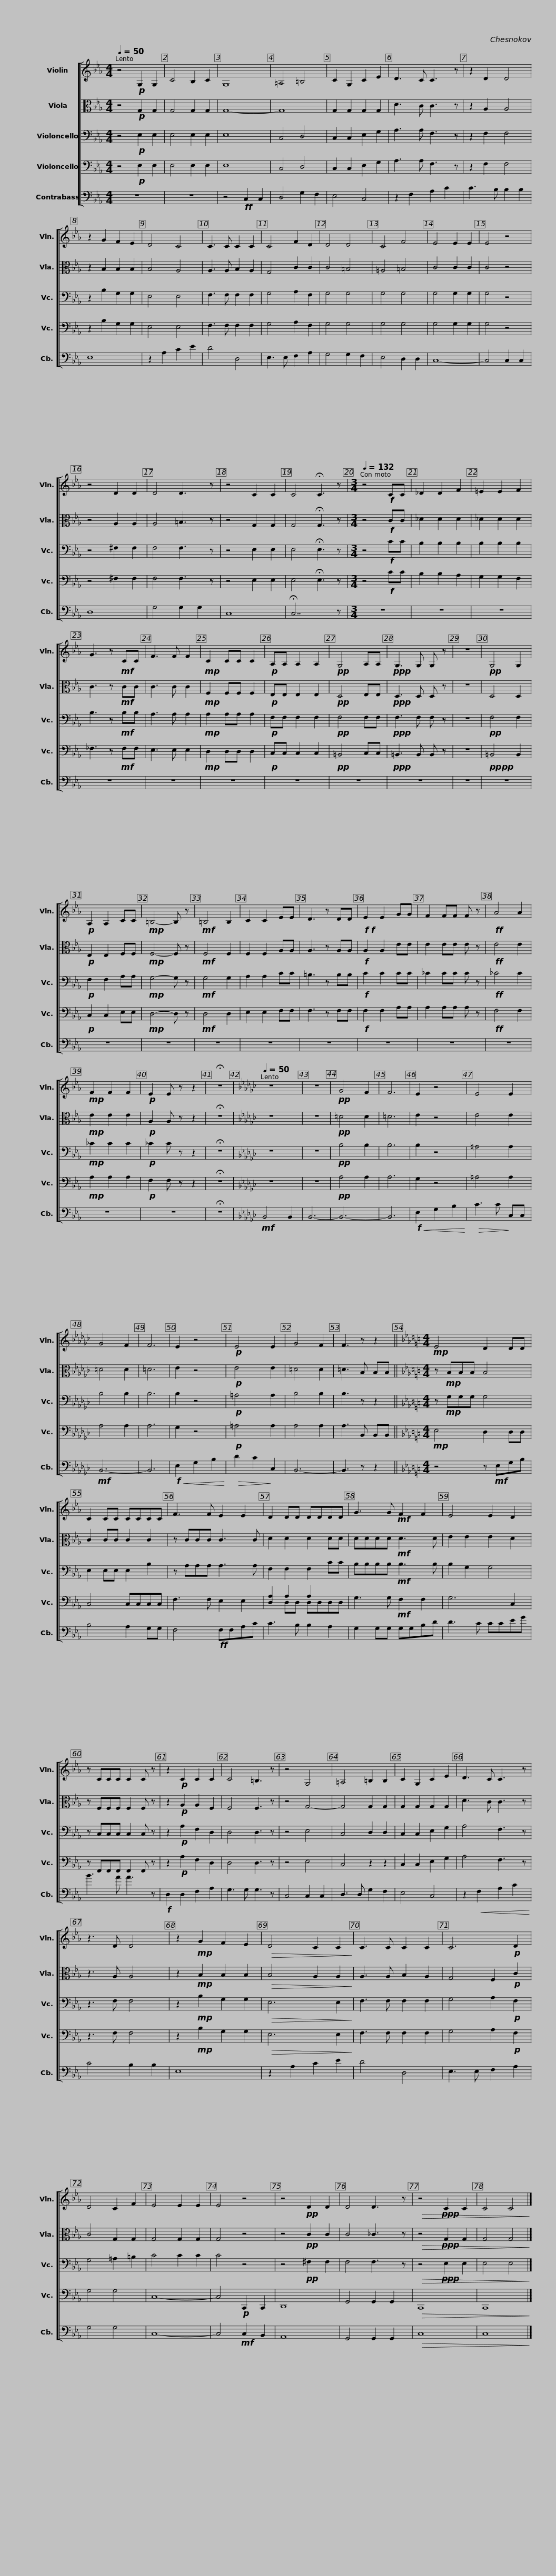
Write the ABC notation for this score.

X:1
%%score [ 1 2 3 ( 4 5 ) 6 ]
L:1/8
Q:1/4=50
M:4/4
I:linebreak $
K:Eb
V:1 treble
V:2 alto
V:3 bass
V:4 bass
V:5 bass
V:6 bass transpose=-12
V:1
 z4!p! G,2 G,2 | C4 B,2 C2 | G,8 | =A,4 =B,4 | C2 G,2 C2 E2 | %5
 D3 C C3 z | z2 D2 D4 |$ z2 G2 F2 E2 | D4 C4 | C3 C C2 C2 | %10
 C4 F2 D2 | D4 D4 | C4 F4 | E4 E2 E2 | E4 z4 | %15
 z4 D2 D2 |$ D4 D3 z | z4 C2 C2 | C4 !fermata!C3 z |[M:3/4][Q:1/4=132] z4!f! CC | %20
 _D2 D2 F2 | =E2 E2 F2 | G3 z!mf! CC | F3 F F2 |!mp! C2 CC C2 |$ %25
!p! A,A, A,2 A,2 |!pp! G,4 A,A, |!ppp! G,3 G, G, z | z6 |!pp! G,4 G,2 | %30
!p! A,2 A,2 CC |!mp! =B,4- B, z |!mf! =B,4 B,2 | C2 C2 EE |$ D3 z DD | %35
!f!!f! E2 E2 GG | F2 FF F z |!ff! A4 A2 |!mp! F2 F2 F2 |!p! E2 E z z2 | %40
 !fermata!z6 |[K:Gb][Q:1/4=50] z6 | z6 |$!pp! G4 F2 | F6 | %45
 E2 z4 | E4 E2 | G4 F2 | F6 | E2 z4 | %50
!p! E4 E2 | G4 F2 | F3 z z2 ||$[K:Eb][M:4/4]!mp! E4 D2 DD | C2 CC CCCC | %55
 F3 F E2 E2 | D2 DD DDDD |$ G3 G!mf! F2 F2 | E4 E2 D2 | z CCC C2 C z | %60
 z2!p! C2 C2 C2 | C4 =B,3 z | z4 G,4 |$ =A,4 =B,2 B,2 | C2 G,2 C2 E2 | %65
 D3 C C3 z | z3 D D4 | z2!mp! G2 F2 E2 |!>(! D4 C2 C2!>)! | C3 C C2 C2 |$ %70
 C6!p! D2 | D4 C2 F2 | E4 E2 E2 | E4 z4 | z4!pp! D2 D2 | %75
 D4 D3 z |!>(! z4!ppp! C2 C2 | C4 C4!>)! |] %78
V:2
 z4!p! G,2 G,2 | G,4 G,2 G,2 | G,8- | G,8 | G,2 G,2 G,2 G,2 | %5
 D3 C C3 z | z2 A,2 A,4 |$ z2 B,2 B,2 B,2 | B,4 A,4 | A,3 A, B,2 A,2 | %10
 G,4 C2 C2 | C4 =B,4 | =A,4 =B,4 | C4 C2 C2 | C4 z4 | %15
 z4 A,2 A,2 |$ A,4 =B,3 z | z4 G,2 G,2 | G,4 !fermata!G,3 z |[M:3/4] z4!f! CC | %20
 _D2 D2 D2 | _D2 D2 D2 | C3 z!mf! CC | C3 C C2 |!mp! F,2 F,F, F,2 |$ %25
!p! E,E, E,2 E,2 |!pp! D,4 E,E, |!ppp! D,3 D, D, z | z6 | D,4 D,2 | %30
!p! E,2 E,2 F,F, |!mp! F,4- F, z |!mf! F,4 F,2 | F,2 F,2 A,A, |$ A,3 z A,A, | %35
!f! A,2 A,2 EE | E2 EE E z |!ff! E4 E2 |!mp! E2 E2 E2 |!p! A,2 A, z z2 | %40
 !fermata!z6 |[K:Gb] z6 | z6 |$!pp! =D4 D2 | =D6 | %45
 E2 z4 | E4 E2 | =D4 D2 | =D6 | E2 z4 | %50
!p! E4 E2 | =D4 D2 | =D3 B, B,B, ||$[K:Eb][M:4/4] z!mp! B,B,B, B,4 | C2 CC C2 C2 | %55
 z CCC C3 C | D2 D2 D2 DD |$ DDDD!mf! D3 D | E2 E2 E2 D2 | z F,F,F, F,2 F, z | %60
 z2!p! A,2 A,2 F,2 | F,4 F,3 z | z4 G,4- |$ G,4 G,2 G,2 | G,2 G,2 G,2 G,2 | %65
 D3 C C3 z | z3 A, A,4 | z2!mp! B,2 B,2 B,2 |!>(! B,4 A,2 A,2!>)! | A,3 A, B,2 A,2 |$ %70
 G,4 F,2!p! C2 | C4 G,2 G,2 | G,4 G,2 G,2 | G,4 z4 | z4!pp! C2 C2 | %75
 C4 _C3 z |!>(! z4!ppp! G,2 G,2 | G,4 G,4!>)! |] %78
V:3
 z4!p! E,2 E,2 | E,4 E,2 E,2 | E,8 | C,4 D,4 | C,2 C,2 E,2 G,2 | %5
 A,3 A, F,3 z | z2 F,2 F,4 |$ z2 B,2 G,2 G,2 | E,4 E,4 | F,3 F, F,2 F,2 | %10
 G,4 A,2 F,2 | G,4 G,4 | G,4 G,4 | G,4 G,2 G,2 | G,4 z4 | %15
 z4 ^F,2 F,2 |$ F,4 F,3 z | z4 E,2 E,2 | E,4 !fermata!E,3 z |[M:3/4] z4!f! CC | %20
 B,2 B,2 B,2 | B,2 B,2 B,2 | B,3 z!mf! B,B, | A,3 A, A,2 |!mp! A,2 A,A, A,2 |$ %25
!p! F,F, F,2 F,2 |!pp! F,4 F,F, |!ppp! F,3 F, F, z | z6 |!pp! F,4 F,2 | %30
!p! F,2 F,2 A,A, |!mp! G,4- G, z |!mf! G,4 G,2 | A,2 A,2 CC |$ =B,3 z B,B, | %35
!f! C2 C2 CC | _C2 CC C z |!ff! _C4 C2 |!mp! _C2 C2 C2 |!p! _C2 C z z2 | %40
 !fermata!z6 |[K:Gb] z6 | z6 |$!pp! B,4 B,2 | B,6 | %45
 B,2 z4 | =A,4 A,2 | B,4 B,2 | B,6 | B,2 z4 | %50
!p! =A,4 A,2 | B,4 B,2 | B,3 z z2 ||$[K:Eb][M:4/4] z!mp! G,G,G, G,4 | E,2 E,E, E,2 B,2 | %55
 z A,A,A, A,3 A, | F,2 F,2 F,2 CC |$ B,B,B,B,!mf! B,3 B, | B,2 G,2 G,4 | z C,C,C, C,2 C, z | %60
 z2!p! A,2 F,2 D,2 | D,4 D,3 z | z4 E,4 |$ C,4 D,2 D,2 | C,2 C,2 E,2 G,2 | %65
 A,4 F,3 z | z3 F, F,4 | z2!mp! B,2 G,2 G,2 |!>(! E,6 E,2!>)! | F,3 F, F,2 F,2 |$ %70
 G,4 A,2!p! F,2 | G,4 =A,2 =B,2 | C4 C2 C2 | C4 z4 | z4!pp! ^F,2 F,2 | %75
 F,4 F,3 z |!>(! z4!ppp! E,2 E,2 | E,4 E,4!>)! |] %78
V:4
 z4!p! E,2 E,2 | E,4 E,2 E,2 | E,8 | C,4 D,4 | C,2 C,2 E,2 G,2 | %5
 A,3 A, F,3 z | z2 F,2 F,4 |$ z2 B,2 G,2 G,2 | E,4 E,4 | F,3 F, F,2 F,2 | %10
 G,4 A,2 F,2 | G,4 G,4 | G,4 G,4 | G,4 G,2 G,2 | G,4 z4 | %15
 z4 ^F,2 F,2 |$ F,4 F,3 z | z4 E,2 E,2 | E,4 !fermata!E,3 z |[M:3/4] z4!f! CC | %20
 B,2 B,2 A,2 | G,2 G,2 F,2 | _F,3 z!mf! F,F, | E,3 E, E,2 |!mp! D,2 D,D, D,2 |$ %25
!p! C,C, C,2 C,2 |!pp! =B,,4 C,C, |!ppp! =B,,3 B,, B,, z | z6 |!pp!!pp! =B,,4 B,,2 | %30
!p! C,2 C,2 E,E, |!mp! D,4- D, z |!mf! D,4 D,2 | E,2 E,2 F,F, |$ F,3 z F,F, | %35
!f! F,2 F,2 A,A, | A,2 A,A, A, z |!ff! F,4 F,2 |!mp! A,2 A,2 A,2 |!p! F,2 F, z z2 | %40
 !fermata!z6 |[K:Gb] z6 | z6 |$!pp! A,4 A,2 | A,6 | %45
 G,2 z4 | =A,4 A,2 | A,4 A,2 | A,6 | G,2 z4 | %50
!p! =A,4 A,2 | A,4 A,2 | A,3 B,, B,,B,, ||$[K:Eb][M:4/4]!mp! E,4 D,2 D,D, | C,4 C,C,C,C, | %55
 F,3 F, E,2 E,2 | [D,A,]2 A,2 A,2 x x |$ G,3 G,!mf! F,2 F,2 | G,6 C,2 | z F,,F,,F,, F,,2 F,, z | %60
 z2!p! A,2 F,2 D,2 | D,4 D,3 z | z4 E,4 |$ C,4 z2 z2 | C,2 C,2 E,2 G,2 | %65
 A,4 F,3 z | z3 F, F,4 | z2!mp! B,2 G,2 G,2 |!>(! E,6 E,2!>)! | F,3 F, F,2 F,2 |$ %70
 G,4 A,2!p! F,2 | G,4 G,4 | C,8- | C,4!p! C,,2 C,,2 | D,,8 | %75
 G,,4 G,,2 G,,2 |!>(! C,,8 | C,,8!>)! |] %78
V:5
 x8 | x8 | x8 | x8 | x8 | %5
 x8 | x8 |$ x8 | x8 | x8 | %10
 x8 | x8 | x8 | x8 | x8 | %15
 x8 |$ x8 | x8 | x8 |[M:3/4] x6 | %20
 x6 | x6 | x6 | x6 | x6 |$ %25
 x6 | x6 | x6 | x6 | x6 | %30
 x6 | x6 | x6 | x6 |$ x6 | %35
 x6 | x6 | x6 | x6 | x6 | %40
 x6 |[K:Gb] x6 | x6 |$ x6 | x6 | %45
 x6 | x6 | x6 | x6 | x6 | %50
 x6 | x6 | x6 ||$[K:Eb][M:4/4] x8 | x8 | %55
 x8 | x2 D,D, D,D,D,D, |$ x8 | x8 | x8 | %60
 x8 | x8 | x8 |$ x8 | x8 | %65
 x8 | x8 | x8 | x8 | x8 |$ %70
 x8 | x8 | x8 | x8 | x8 | %75
 x8 | x8 | x8 |] %78
V:6
 z8 | z8 | z4!ff! C,2 C,2 | D,4 G,2 F,2 | E,4 C,4 | %5
 z2 F,2 A,2 C2 | C3 B, B,2 B,2 |$ E,8 | z2 A,2 C2 E2 | D4 D,4 | %10
 E,3 E, F,2 A,2 | G,4 G,2 F,2 | E,4 D,2 D,2 | C,8- | C,4 C,2 C,2 | %15
 D,8 |$ G,4 G,2 G,2 | C,8 | !fermata!C,7 z |[M:3/4] z6 | %20
 z6 | z6 | z6 | z6 | z6 |$ %25
 z6 | z6 | z6 | z6 | z6 | %30
 z6 | z6 | z6 | z6 |$ z6 | %35
 z6 | z6 | z6 | z6 | z6 | %40
 !fermata!z6 |[K:Gb]!mf! B,,4 B,,2 | B,,6- |$ B,,6- | B,,6 | %45
!f!!<(! E,2 G,2 B,2!<)! |!>(! C3 C!>)! C,C, |!mf! B,,6- | B,,6 |!f!!<(! E,2 G,2 B,2!<)! | %50
!>(! D2 C2!>)! C,2 | B,,6- | B,,3 z z2 ||$[K:Eb][M:4/4] z4 z!mf! E,G,B, | B,4 A,2 G,G, | %55
 F,4!ff! F,F,A,C | C3 B, B,2 A,2 |$ G,2 G,G, G,G,B,D | D3 C CCEG | B3 A A3 z | %60
!f! D,2 D,2 F,2 A,2 | G,3 G, G,3 z | C,4 C,2 C,2 |$ D,3 D, G,2 F,2 | E,4 C,4 | %65
 z2!<(! F,2 A,2 C2!<)! | C4 B,2 B,2 | E,8 | z2 A,2 C2 E2 | D4 D,4 |$ %70
 E,3 E, F,2 A,2 | G,4 G,4 | C,8- | C,4!mf! C,2 B,,2 | A,,8 | %75
 G,,4 G,,2 G,,2 |!>(! C,8 | C,8!>)! |] %78
